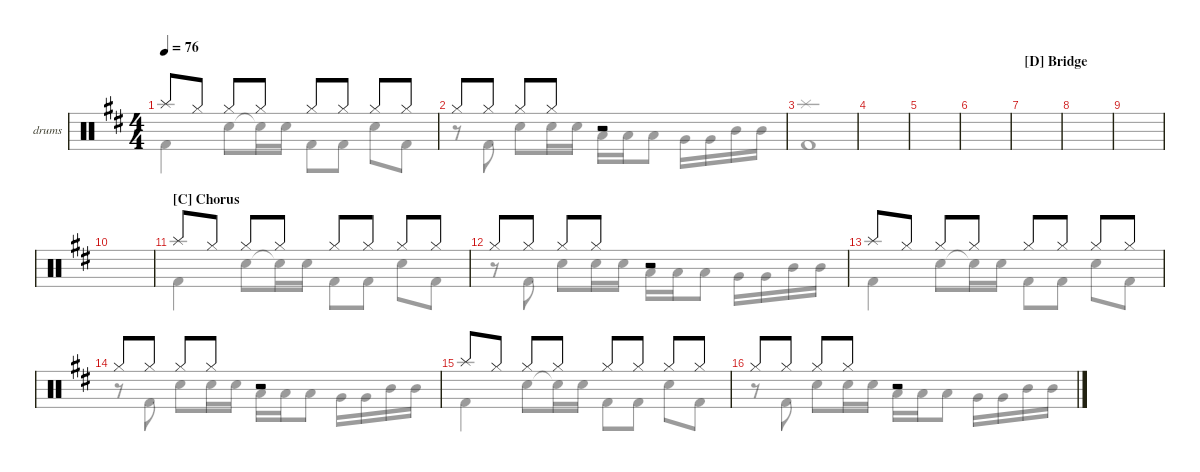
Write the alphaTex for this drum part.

\defaultSystemsLayout 4
\hideDynamics
\bracketExtendMode nobrackets
\firstSystemTrackNameOrientation horizontal
\otherSystemsTrackNameOrientation horizontal
\track ("drums" "drums") {instrument percussion}
\staff {score}
\articulation defaults
\voice
\ts (4 4)
\tempo 76
\clef neutral
\ks d "Splash (hit)"{acc forcenatural}.8{dy mf beam Up} "Hi-Hat (closed)"{acc forcenatural}.8{beam Up} "Hi-Hat (closed)"{acc forcenatural}.8{beam Up} "Hi-Hat (closed)"{acc forcenatural}.8{beam Up} "Hi-Hat (closed)"{acc forcenatural}.8{beam Up} "Hi-Hat (closed)"{acc forcenatural}.8{beam Up} "Hi-Hat (closed)"{acc forcenatural}.8{beam Up} "Hi-Hat (closed)"{acc forcenatural}.8{beam Up}
|
"Hi-Hat (closed)"{acc forcenatural}.8{beam Up} "Hi-Hat (closed)"{acc forcenatural}.8{beam Up} "Hi-Hat (closed)"{acc forcenatural}.8{beam Up} "Hi-Hat (closed)"{acc forcenatural}.8{beam Up} r.2{beam Up} |
|
|
|
|
\section ("D" "Bridge")
|
|
|
|
\section ("C" "Chorus")
"Splash (hit)"{acc forcenatural}.8{beam Up} "Hi-Hat (closed)"{acc forcenatural}.8{beam Up} "Hi-Hat (closed)"{acc forcenatural}.8{beam Up} "Hi-Hat (closed)"{acc forcenatural}.8{beam Up} "Hi-Hat (closed)"{acc forcenatural}.8{beam Up} "Hi-Hat (closed)"{acc forcenatural}.8{beam Up} "Hi-Hat (closed)"{acc forcenatural}.8{beam Up} "Hi-Hat (closed)"{acc forcenatural}.8{beam Up} |
"Hi-Hat (closed)"{acc forcenatural}.8{beam Up} "Hi-Hat (closed)"{acc forcenatural}.8{beam Up} "Hi-Hat (closed)"{acc forcenatural}.8{beam Up} "Hi-Hat (closed)"{acc forcenatural}.8{beam Up} r.2{beam Up} |
"Splash (hit)"{acc forcenatural}.8{beam Up} "Hi-Hat (closed)"{acc forcenatural}.8{beam Up} "Hi-Hat (closed)"{acc forcenatural}.8{beam Up} "Hi-Hat (closed)"{acc forcenatural}.8{beam Up} "Hi-Hat (closed)"{acc forcenatural}.8{beam Up} "Hi-Hat (closed)"{acc forcenatural}.8{beam Up} "Hi-Hat (closed)"{acc forcenatural}.8{beam Up} "Hi-Hat (closed)"{acc forcenatural}.8{beam Up} |
"Hi-Hat (closed)"{acc forcenatural}.8{beam Up} "Hi-Hat (closed)"{acc forcenatural}.8{beam Up} "Hi-Hat (closed)"{acc forcenatural}.8{beam Up} "Hi-Hat (closed)"{acc forcenatural}.8{beam Up} r.2{beam Up} |
"Splash (hit)"{acc forcenatural}.8{beam Up} "Hi-Hat (closed)"{acc forcenatural}.8{beam Up} "Hi-Hat (closed)"{acc forcenatural}.8{beam Up} "Hi-Hat (closed)"{acc forcenatural}.8{beam Up} "Hi-Hat (closed)"{acc forcenatural}.8{beam Up} "Hi-Hat (closed)"{acc forcenatural}.8{beam Up} "Hi-Hat (closed)"{acc forcenatural}.8{beam Up} "Hi-Hat (closed)"{acc forcenatural}.8{beam Up} |
"Hi-Hat (closed)"{acc forcenatural}.8{beam Up} "Hi-Hat (closed)"{acc forcenatural}.8{beam Up} "Hi-Hat (closed)"{acc forcenatural}.8{beam Up} "Hi-Hat (closed)"{acc forcenatural}.8{beam Up} r.2{beam Up}
\voice
\clef neutral
\ottava regular
\simile none
\ks d "Kick (hit) 2"{acc forcenatural}.4{dy mf beam Down} "Snare (hit) 2"{acc forcenatural}.8{beam Down} "Snare (hit) 2"{t acc forcenatural}.16{beam Down} "Snare (hit) 2"{acc forcenatural}.16{beam Down} "Kick (hit) 2"{acc forcenatural}.8{beam Down} "Kick (hit) 2"{acc forcenatural}.8{beam Down} "Snare (hit) 2"{acc forcenatural}.8{beam Down} "Kick (hit) 2"{acc forcenatural}.8{beam Down}
|
r.8{beam Down} "Kick (hit) 2"{acc forcenatural}.8{beam Down} "Snare (hit) 2"{acc forcenatural}.8{beam Down} "Snare (hit) 2"{acc forcenatural}.16{beam Down} "Snare (hit) 2"{acc forcenatural}.16{beam Down} "Low Tom (hit)"{acc forcenatural}.16{beam Down} "Low Tom (hit)"{acc forcenatural}.16{beam Down} "Low Tom (hit)"{acc forcenatural}.8{beam Down} "Very Low Tom (hit)"{acc forcenatural}.16{beam Down} "Very Low Tom (hit)"{acc forcenatural}.16{beam Down} "Mid Tom (hit)"{acc forcenatural}.16{beam Down} "Mid Tom (hit)"{acc forcenatural}.16{beam Down} |
("Kick (hit) 2"{acc forcenatural} "Splash (hit)"{acc forcenatural}).1{beam Down} |
|
|
|
|
|
|
|
"Kick (hit) 2"{acc forcenatural}.4{beam Down} "Snare (hit) 2"{acc forcenatural}.8{beam Down} "Snare (hit) 2"{t acc forcenatural}.16{beam Down} "Snare (hit) 2"{acc forcenatural}.16{beam Down} "Kick (hit) 2"{acc forcenatural}.8{beam Down} "Kick (hit) 2"{acc forcenatural}.8{beam Down} "Snare (hit) 2"{acc forcenatural}.8{beam Down} "Kick (hit) 2"{acc forcenatural}.8{beam Down} |
r.8{beam Down} "Kick (hit) 2"{acc forcenatural}.8{beam Down} "Snare (hit) 2"{acc forcenatural}.8{beam Down} "Snare (hit) 2"{acc forcenatural}.16{beam Down} "Snare (hit) 2"{acc forcenatural}.16{beam Down} "Low Tom (hit)"{acc forcenatural}.16{beam Down} "Low Tom (hit)"{acc forcenatural}.16{beam Down} "Low Tom (hit)"{acc forcenatural}.8{beam Down} "Very Low Tom (hit)"{acc forcenatural}.16{beam Down} "Very Low Tom (hit)"{acc forcenatural}.16{beam Down} "Mid Tom (hit)"{acc forcenatural}.16{beam Down} "Mid Tom (hit)"{acc forcenatural}.16{beam Down} |
"Kick (hit) 2"{acc forcenatural}.4{beam Down} "Snare (hit) 2"{acc forcenatural}.8{beam Down} "Snare (hit) 2"{t acc forcenatural}.16{beam Down} "Snare (hit) 2"{acc forcenatural}.16{beam Down} "Kick (hit) 2"{acc forcenatural}.8{beam Down} "Kick (hit) 2"{acc forcenatural}.8{beam Down} "Snare (hit) 2"{acc forcenatural}.8{beam Down} "Kick (hit) 2"{acc forcenatural}.8{beam Down} |
r.8{beam Down} "Kick (hit) 2"{acc forcenatural}.8{beam Down} "Snare (hit) 2"{acc forcenatural}.8{beam Down} "Snare (hit) 2"{acc forcenatural}.16{beam Down} "Snare (hit) 2"{acc forcenatural}.16{beam Down} "Low Tom (hit)"{acc forcenatural}.16{beam Down} "Low Tom (hit)"{acc forcenatural}.16{beam Down} "Low Tom (hit)"{acc forcenatural}.8{beam Down} "Very Low Tom (hit)"{acc forcenatural}.16{beam Down} "Very Low Tom (hit)"{acc forcenatural}.16{beam Down} "Mid Tom (hit)"{acc forcenatural}.16{beam Down} "Mid Tom (hit)"{acc forcenatural}.16{beam Down} |
"Kick (hit) 2"{acc forcenatural}.4{beam Down} "Snare (hit) 2"{acc forcenatural}.8{beam Down} "Snare (hit) 2"{t acc forcenatural}.16{beam Down} "Snare (hit) 2"{acc forcenatural}.16{beam Down} "Kick (hit) 2"{acc forcenatural}.8{beam Down} "Kick (hit) 2"{acc forcenatural}.8{beam Down} "Snare (hit) 2"{acc forcenatural}.8{beam Down} "Kick (hit) 2"{acc forcenatural}.8{beam Down} |
r.8{beam Down} "Kick (hit) 2"{acc forcenatural}.8{beam Down} "Snare (hit) 2"{acc forcenatural}.8{beam Down} "Snare (hit) 2"{acc forcenatural}.16{beam Down} "Snare (hit) 2"{acc forcenatural}.16{beam Down} "Low Tom (hit)"{acc forcenatural}.16{beam Down} "Low Tom (hit)"{acc forcenatural}.16{beam Down} "Low Tom (hit)"{acc forcenatural}.8{beam Down} "Very Low Tom (hit)"{acc forcenatural}.16{beam Down} "Very Low Tom (hit)"{acc forcenatural}.16{beam Down} "Mid Tom (hit)"{acc forcenatural}.16{beam Down} "Mid Tom (hit)"{acc forcenatural}.16{beam Down}
